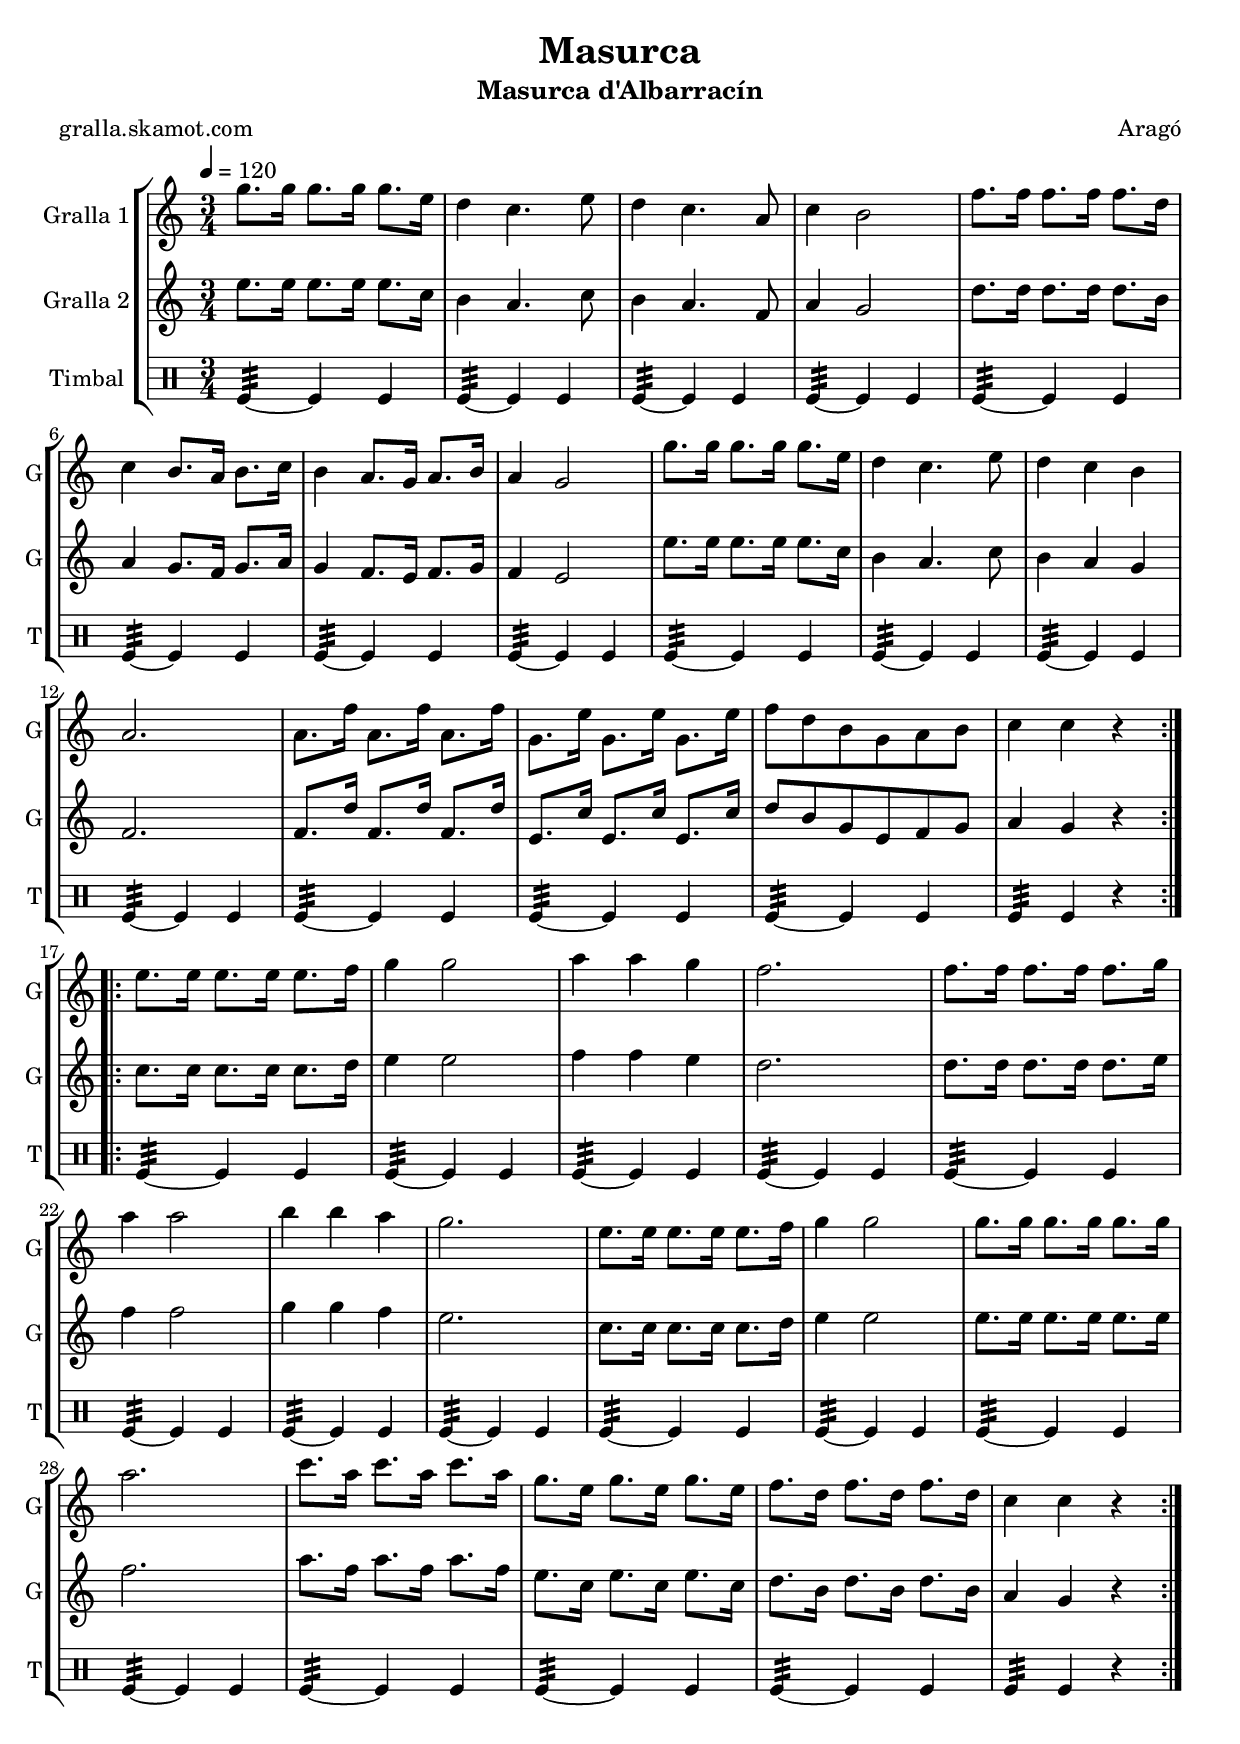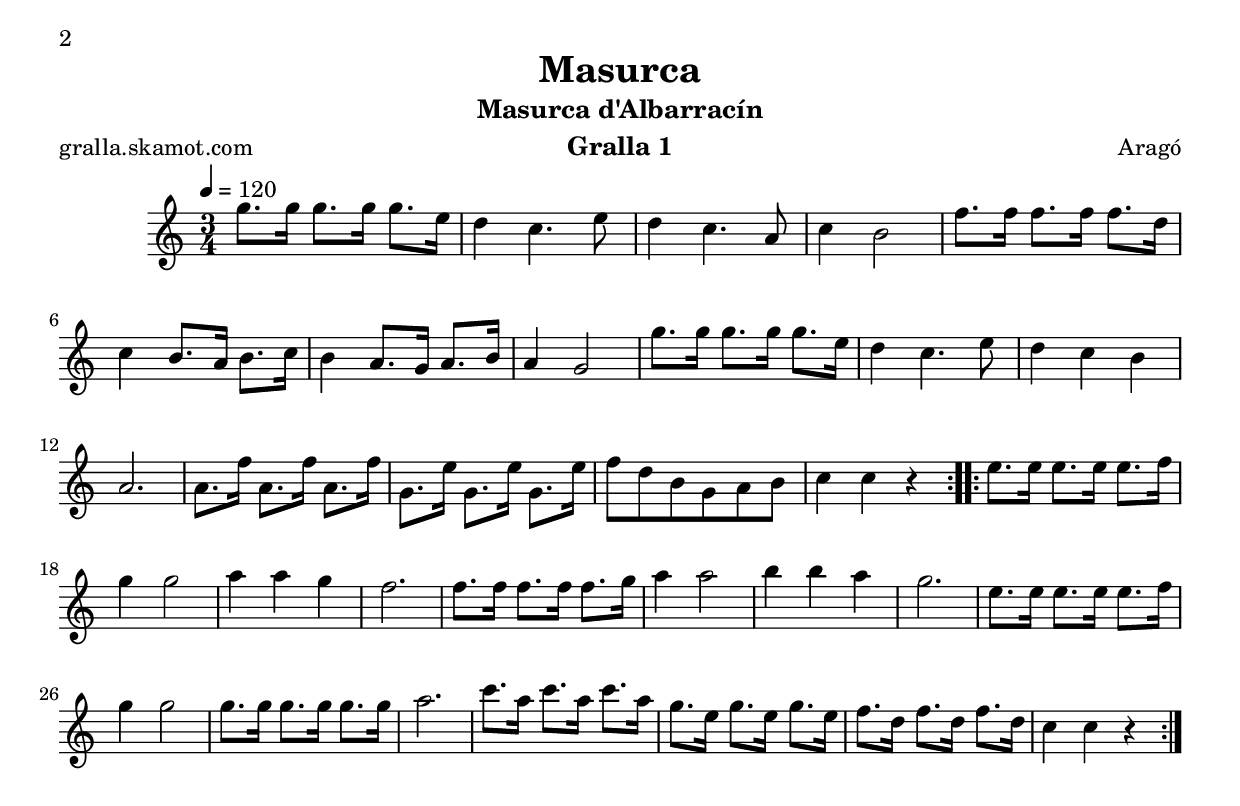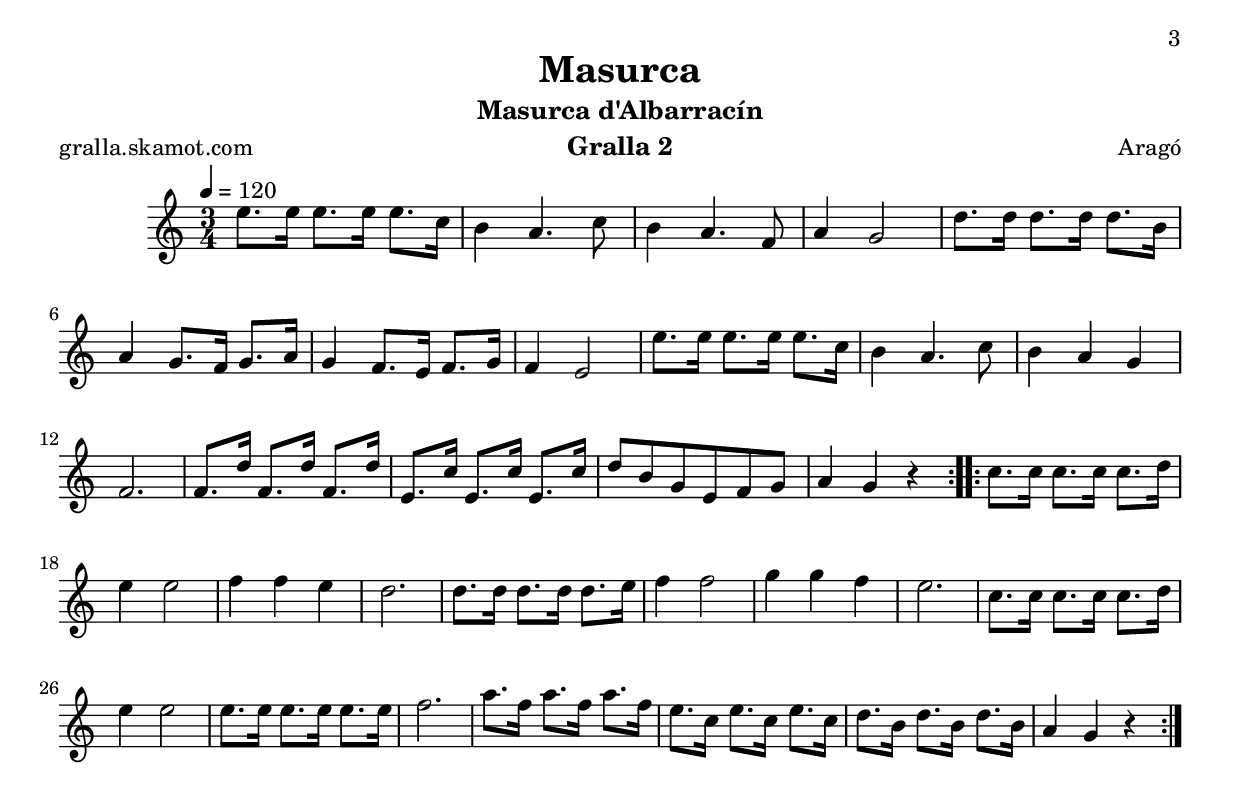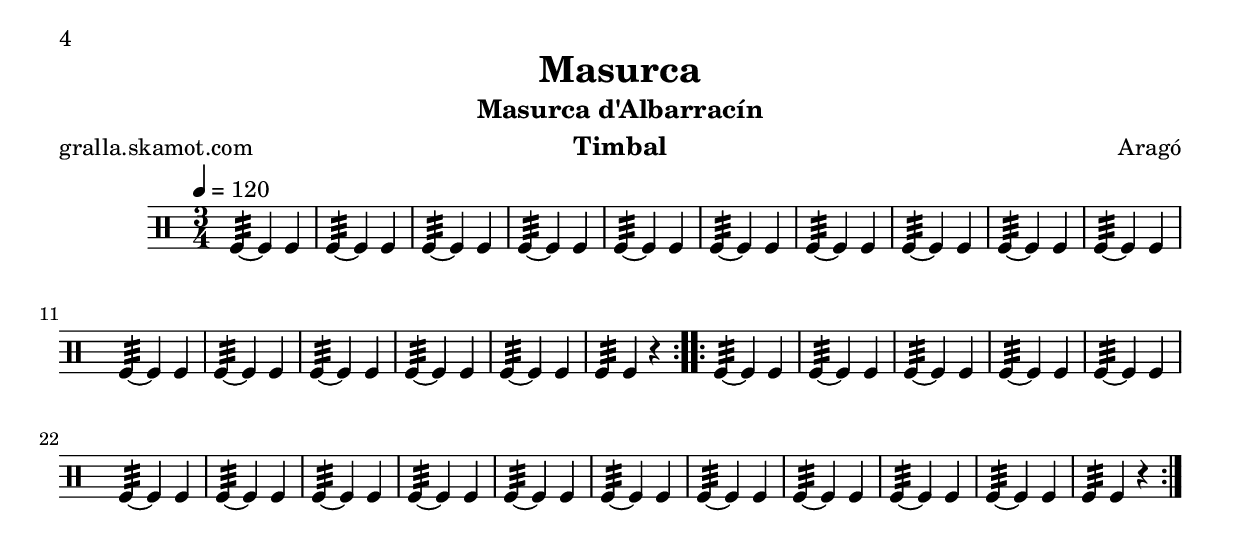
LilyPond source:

\version "2.16.2"

\header {
  dedication=""
  title="Masurca"
  subtitle="Masurca d'Albarracín"
  subsubtitle=""
  poet="gralla.skamot.com"
  meter=""
  piece=""
  composer="Aragó"
  arranger=""
  opus=""
  instrument=""
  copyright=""
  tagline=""
}

liniaroAa =
\relative g''
{
  \tempo 4=120
  \clef treble
  \key c \major
  \time 3/4
  \repeat volta 2 { g8. g16 g8. g16 g8. e16  |
  d4 c4. e8  |
  d4 c4. a8  |
  c4 b2  |
  %05
  f'8. f16 f8. f16 f8. d16  |
  c4 b8. a16 b8. c16  |
  b4 a8. g16 a8. b16  |
  a4 g2  |
  g'8. g16 g8. g16 g8. e16  |
  %10
  d4 c4. e8  |
  d4 c b  |
  a2.  |
  a8. f'16 a,8. f'16 a,8. f'16  |
  g,8. e'16 g,8. e'16 g,8. e'16  |
  %15
  f8 d b g a b  |
  c4 c r  | }
  \repeat volta 2 { e8. e16 e8. e16 e8. f16  |
  g4 g2  |
  a4 a g  |
  %20
  f2.  |
  f8. f16 f8. f16 f8. g16  |
  a4 a2  |
  b4 b a  |
  g2.  |
  %25
  e8. e16 e8. e16 e8. f16  |
  g4 g2  |
  g8. g16 g8. g16 g8. g16  |
  a2.  |
  c8. a16 c8. a16 c8. a16  |
  %30
  g8. e16 g8. e16 g8. e16  |
  f8. d16 f8. d16 f8. d16  |
  c4 c r  | }
}

liniaroAb =
\relative e''
{
  \tempo 4=120
  \clef treble
  \key c \major
  \time 3/4
  \repeat volta 2 { e8. e16 e8. e16 e8. c16  |
  b4 a4. c8  |
  b4 a4. f8  |
  a4 g2  |
  %05
  d'8. d16 d8. d16 d8. b16  |
  a4 g8. f16 g8. a16  |
  g4 f8. e16 f8. g16  |
  f4 e2  |
  e'8. e16 e8. e16 e8. c16  |
  %10
  b4 a4. c8  |
  b4 a g  |
  f2.  |
  f8. d'16 f,8. d'16 f,8. d'16  |
  e,8. c'16 e,8. c'16 e,8. c'16  |
  %15
  d8 b g e f g  |
  a4 g r  | }
  \repeat volta 2 { c8. c16 c8. c16 c8. d16  |
  e4 e2  |
  f4 f e  |
  %20
  d2.  |
  d8. d16 d8. d16 d8. e16  |
  f4 f2  |
  g4 g f  |
  e2.  |
  %25
  c8. c16 c8. c16 c8. d16  |
  e4 e2  |
  e8. e16 e8. e16 e8. e16  |
  f2.  |
  a8. f16 a8. f16 a8. f16  |
  %30
  e8. c16 e8. c16 e8. c16  |
  d8. b16 d8. b16 d8. b16  |
  a4 g r  | }
}

liniaroAc =
\drummode
{
  \tempo 4=120
  \time 3/4
  \repeat volta 2 { tomfl4:32 ~ tomfl tomfl  |
  tomfl4:32 ~ tomfl tomfl  |
  tomfl4:32 ~ tomfl tomfl  |
  tomfl4:32 ~ tomfl tomfl  |
  %05
  tomfl4:32 ~ tomfl tomfl  |
  tomfl4:32 ~ tomfl tomfl  |
  tomfl4:32 ~ tomfl tomfl  |
  tomfl4:32 ~ tomfl tomfl  |
  tomfl4:32 ~ tomfl tomfl  |
  %10
  tomfl4:32 ~ tomfl tomfl  |
  tomfl4:32 ~ tomfl tomfl  |
  tomfl4:32 ~ tomfl tomfl  |
  tomfl4:32 ~ tomfl tomfl  |
  tomfl4:32 ~ tomfl tomfl  |
  %15
  tomfl4:32 ~ tomfl tomfl  |
  tomfl4:32 tomfl r  | }
  \repeat volta 2 { tomfl4:32 ~ tomfl tomfl  |
  tomfl4:32 ~ tomfl tomfl  |
  tomfl4:32 ~ tomfl tomfl  |
  %20
  tomfl4:32 ~ tomfl tomfl  |
  tomfl4:32 ~ tomfl tomfl  |
  tomfl4:32 ~ tomfl tomfl  |
  tomfl4:32 ~ tomfl tomfl  |
  tomfl4:32 ~ tomfl tomfl  |
  %25
  tomfl4:32 ~ tomfl tomfl  |
  tomfl4:32 ~ tomfl tomfl  |
  tomfl4:32 ~ tomfl tomfl  |
  tomfl4:32 ~ tomfl tomfl  |
  tomfl4:32 ~ tomfl tomfl  |
  %30
  tomfl4:32 ~ tomfl tomfl  |
  tomfl4:32 ~ tomfl tomfl  |
  tomfl4:32 tomfl r  | }
}

\bookpart {
  \score {
    \new StaffGroup {
      \override Score.RehearsalMark.self-alignment-X = #LEFT
      <<
        \new Staff \with {instrumentName = #"Gralla 1" shortInstrumentName = #"G"} \liniaroAa
        \new Staff \with {instrumentName = #"Gralla 2" shortInstrumentName = #"G"} \liniaroAb
        \new DrumStaff \with {instrumentName = #"Timbal" shortInstrumentName = #"T"} \liniaroAc
      >>
    }
    \layout {}
  }
  \score { \unfoldRepeats
    \new StaffGroup {
      \override Score.RehearsalMark.self-alignment-X = #LEFT
      <<
        \new Staff \with {instrumentName = #"Gralla 1" shortInstrumentName = #"G"} \liniaroAa
        \new Staff \with {instrumentName = #"Gralla 2" shortInstrumentName = #"G"} \liniaroAb
        \new DrumStaff \with {instrumentName = #"Timbal" shortInstrumentName = #"T"} \liniaroAc
      >>
    }
    \midi {
      \set Staff.midiInstrument = "oboe"
      \set DrumStaff.midiInstrument = "drums"
    }
  }
}

\bookpart {
  \header {instrument="Gralla 1"}
  \score {
    \new StaffGroup {
      \override Score.RehearsalMark.self-alignment-X = #LEFT
      <<
        \new Staff \liniaroAa
      >>
    }
    \layout {}
  }
  \score { \unfoldRepeats
    \new StaffGroup {
      \override Score.RehearsalMark.self-alignment-X = #LEFT
      <<
        \new Staff \liniaroAa
      >>
    }
    \midi {
      \set Staff.midiInstrument = "oboe"
      \set DrumStaff.midiInstrument = "drums"
    }
  }
}

\bookpart {
  \header {instrument="Gralla 2"}
  \score {
    \new StaffGroup {
      \override Score.RehearsalMark.self-alignment-X = #LEFT
      <<
        \new Staff \liniaroAb
      >>
    }
    \layout {}
  }
  \score { \unfoldRepeats
    \new StaffGroup {
      \override Score.RehearsalMark.self-alignment-X = #LEFT
      <<
        \new Staff \liniaroAb
      >>
    }
    \midi {
      \set Staff.midiInstrument = "oboe"
      \set DrumStaff.midiInstrument = "drums"
    }
  }
}

\bookpart {
  \header {instrument="Timbal"}
  \score {
    \new StaffGroup {
      \override Score.RehearsalMark.self-alignment-X = #LEFT
      <<
        \new DrumStaff \liniaroAc
      >>
    }
    \layout {}
  }
  \score { \unfoldRepeats
    \new StaffGroup {
      \override Score.RehearsalMark.self-alignment-X = #LEFT
      <<
        \new DrumStaff \liniaroAc
      >>
    }
    \midi {
      \set Staff.midiInstrument = "oboe"
      \set DrumStaff.midiInstrument = "drums"
    }
  }
}

